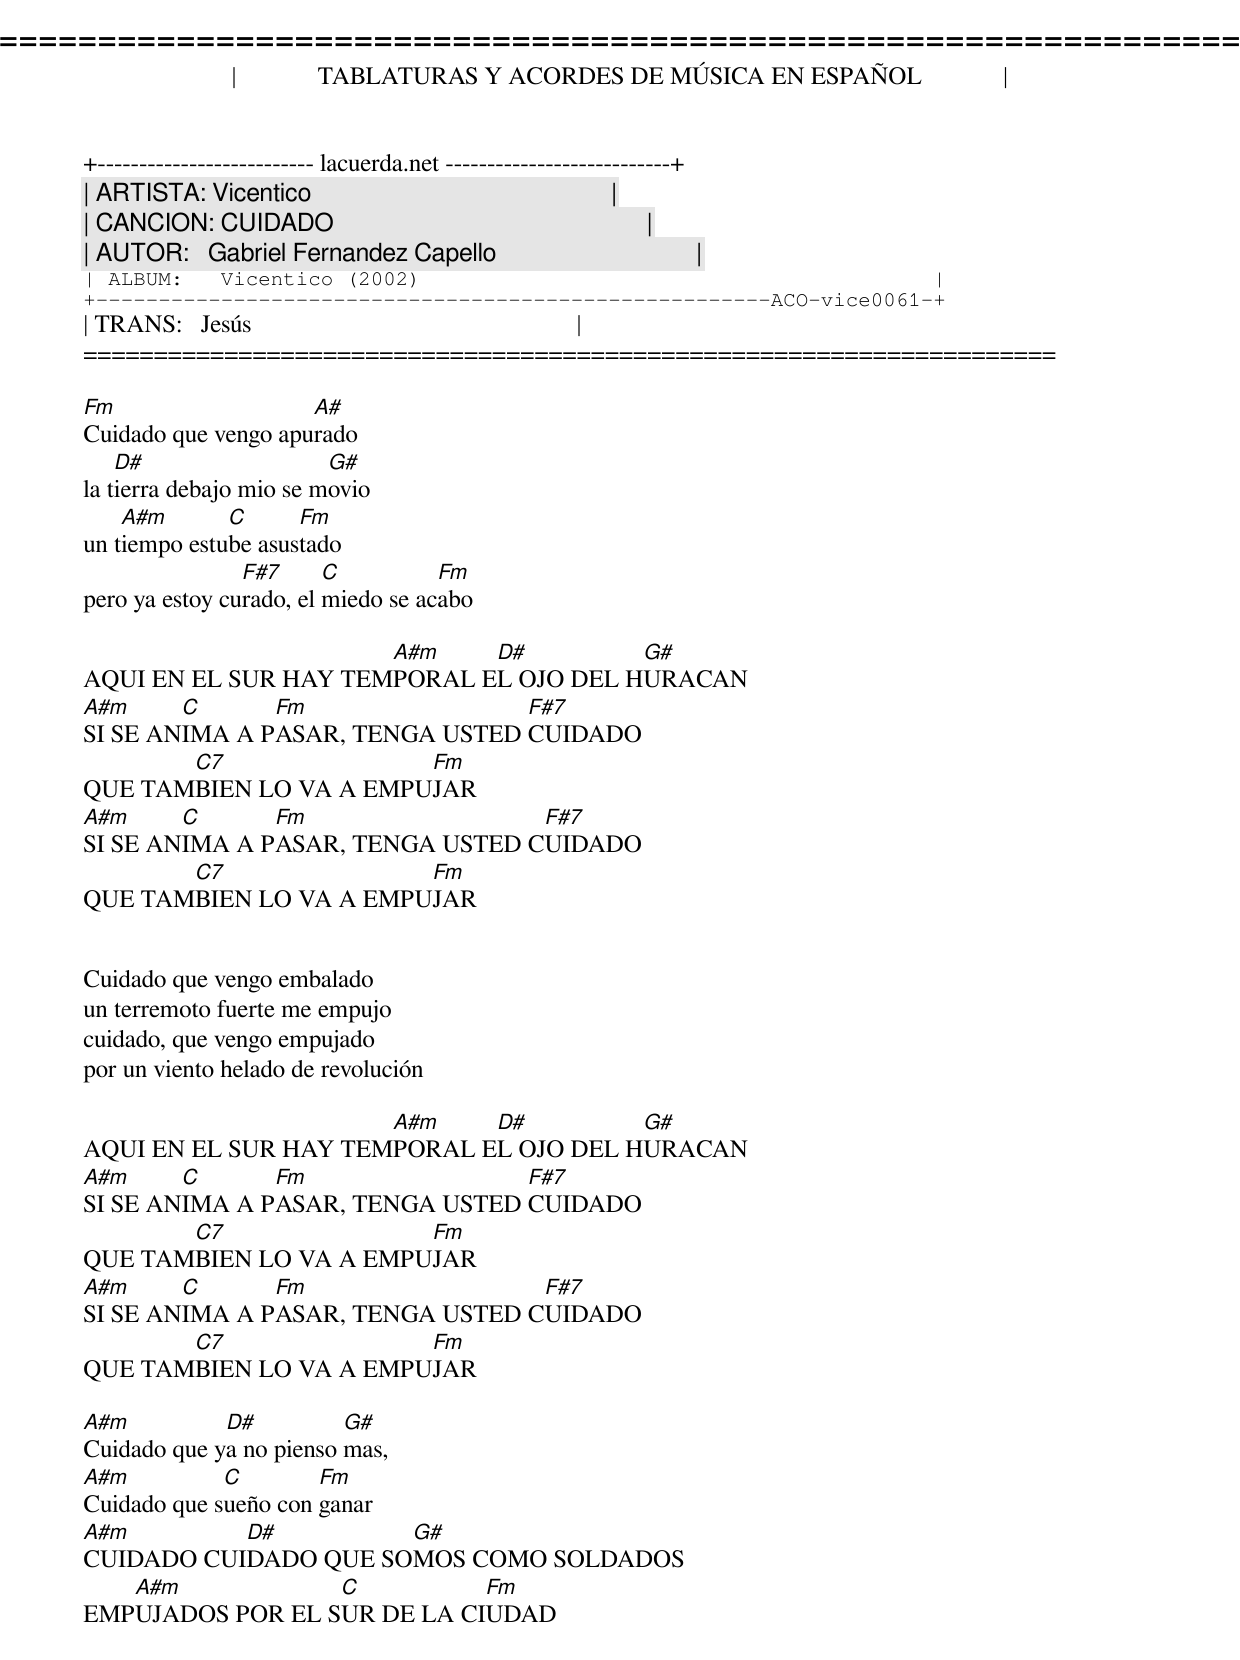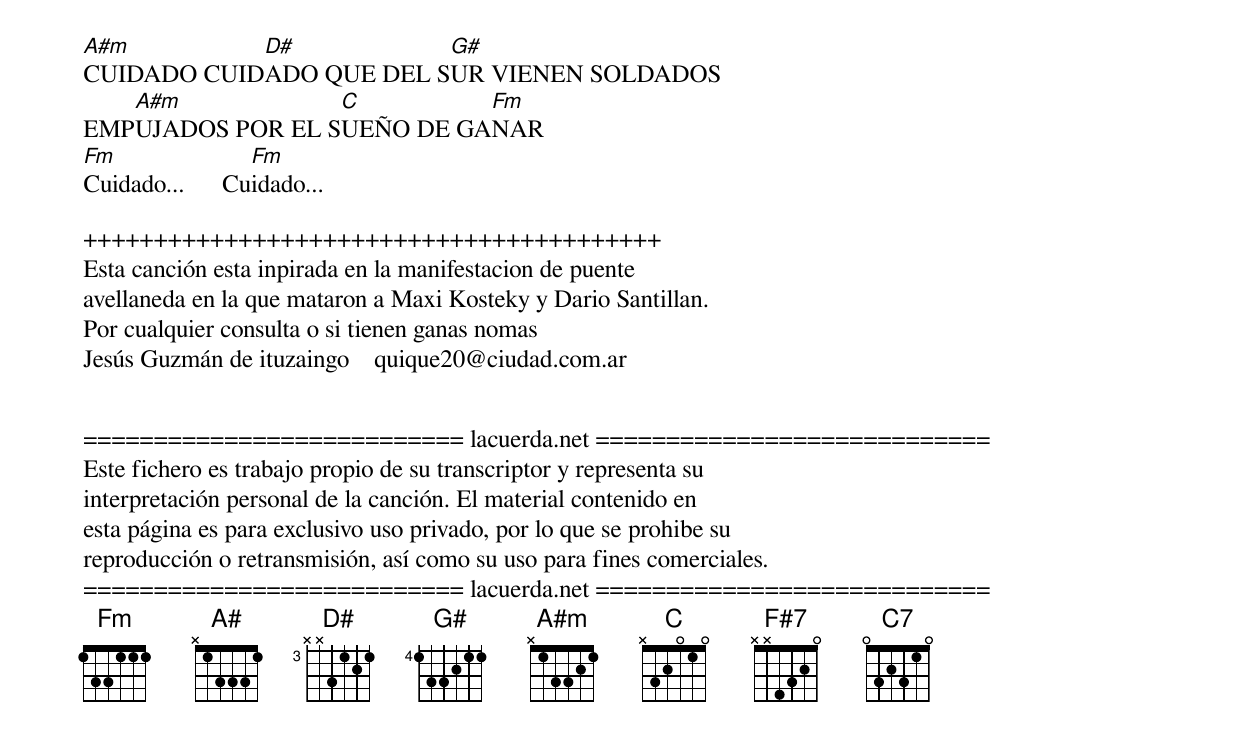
=====================================================================
|             TABLATURAS Y ACORDES DE MÚSICA EN ESPAÑOL             |
+-------------------------- lacuerda.net ---------------------------+
| ARTISTA: Vicentico                                                |
| CANCION: CUIDADO                                                  |
| AUTOR:   Gabriel Fernandez Capello                                |
| ALBUM:   Vicentico (2002)                                         |
+------------------------------------------------------ACO-vice0061-+
| TRANS:   Jesús                                                    |
=====================================================================

Fm                   A#
Cuidado que vengo apurado
    D#                   G#
la tierra debajo mio se movio
    A#m       C      Fm
un tiempo estube asustado
                F#7      C          Fm
pero ya estoy curado, el miedo se acabo

                      A#m    D#         G#
AQUI EN EL SUR HAY TEMPORAL EL OJO DEL HURACAN
A#m     C      Fm                F#7
SI SE ANIMA A PASAR, TENGA USTED CUIDADO
       C7               Fm
QUE TAMBIEN LO VA A EMPUJAR
A#m     C      Fm                 F#7
SI SE ANIMA A PASAR, TENGA USTED CUIDADO
       C7               Fm
QUE TAMBIEN LO VA A EMPUJAR


Cuidado que vengo embalado
un terremoto fuerte me empujo
cuidado, que vengo empujado
por un viento helado de revolución

                      A#m    D#         G#
AQUI EN EL SUR HAY TEMPORAL EL OJO DEL HURACAN
A#m     C      Fm                F#7
SI SE ANIMA A PASAR, TENGA USTED CUIDADO
       C7               Fm
QUE TAMBIEN LO VA A EMPUJAR
A#m     C      Fm                 F#7
SI SE ANIMA A PASAR, TENGA USTED CUIDADO
       C7               Fm
QUE TAMBIEN LO VA A EMPUJAR

A#m          D#          G#
Cuidado que ya no pienso mas,
A#m          C        Fm
Cuidado que sueño con ganar
A#m        D#         G#
CUIDADO CUIDADO QUE SOMOS COMO SOLDADOS
   A#m            C          Fm
EMPUJADOS POR EL SUR DE LA CIUDAD
A#m         D#           G#
CUIDADO CUIDADO QUE DEL SUR VIENEN SOLDADOS
   A#m            C         Fm
EMPUJADOS POR EL SUEÑO DE GANAR
Fm                Fm
Cuidado...      Cuidado...

+++++++++++++++++++++++++++++++++++++++++
Esta canción esta inpirada en la manifestacion de puente
avellaneda en la que mataron a Maxi Kosteky y Dario Santillan.
Por cualquier consulta o si tienen ganas nomas
Jesús Guzmán de ituzaingo    quique20@ciudad.com.ar


=========================== lacuerda.net ============================
Este fichero es trabajo propio de su transcriptor y representa su
interpretación personal de la canción. El material contenido en
esta página es para exclusivo uso privado, por lo que se prohibe su
reproducción o retransmisión, así como su uso para fines comerciales.
=========================== lacuerda.net ============================
